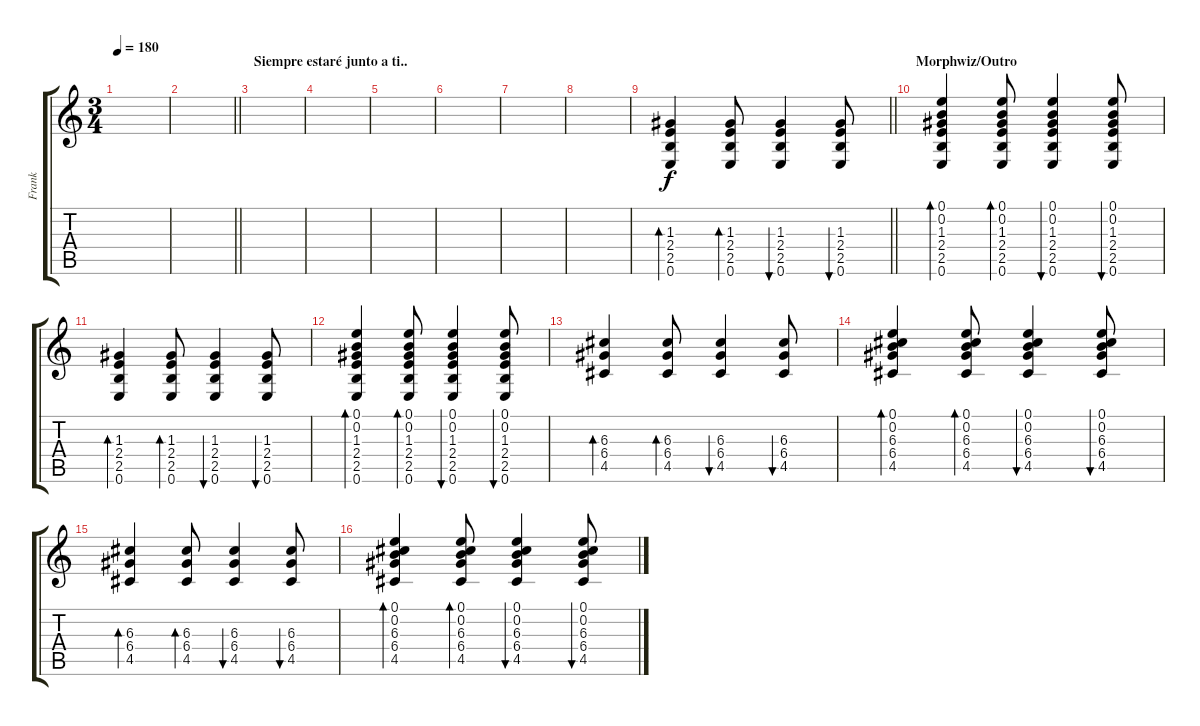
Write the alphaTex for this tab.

\track ("Frank" "Frank") {instrument acousticguitarsteel}
\staff {score tabs}
\tuning (E4 B3 G3 D3 A2 E2) {hide}
\ts (3 4)
\tempo 180
\clef g2
\ks c
|
\barLineRight lightlight
|
\section ("" "Siempre estaré junto a ti..")
|
|
|
|
|
|
\barLineRight lightlight
(1.3 2.4 2.5 0.6).4{bd 120} (1.3 2.4 2.5 0.6).8{bd 30} (1.3 2.4 2.5 0.6).4{bu 30} (1.3 2.4 2.5 0.6).8{bu 120} |
\section ("" "Morphwiz/Outro")
(0.1 0.2 1.3 2.4 2.5 0.6).4{bd 120} (0.1 0.2 1.3 2.4 2.5 0.6).8{bd 30} (0.1 0.2 1.3 2.4 2.5 0.6).4{bu 30} (0.1 0.2 1.3 2.4 2.5 0.6).8{bu 120} |
(1.3 2.4 2.5 0.6).4{bd 120} (1.3 2.4 2.5 0.6).8{bd 30} (1.3 2.4 2.5 0.6).4{bu 30} (1.3 2.4 2.5 0.6).8{bu 120} |
(0.1 0.2 1.3 2.4 2.5 0.6).4{bd 120} (0.1 0.2 1.3 2.4 2.5 0.6).8{bd 30} (0.1 0.2 1.3 2.4 2.5 0.6).4{bu 30} (0.1 0.2 1.3 2.4 2.5 0.6).8{bu 120} |
(6.3 6.4 4.5).4{bd 120} (6.3 6.4 4.5).8{bd 30} (6.3 6.4 4.5).4{bu 30} (6.3 6.4 4.5).8{bu 120} |
(0.1 0.2 6.3 6.4 4.5).4{bd 120} (0.1 0.2 6.3 6.4 4.5).8{bd 30} (0.1 0.2 6.3 6.4 4.5).4{bu 30} (0.1 0.2 6.3 6.4 4.5).8{bu 120} |
(6.3 6.4 4.5).4{bd 120} (6.3 6.4 4.5).8{bd 30} (6.3 6.4 4.5).4{bu 30} (6.3 6.4 4.5).8{bu 120} |
(0.1 0.2 6.3 6.4 4.5).4{bd 120} (0.1 0.2 6.3 6.4 4.5).8{bd 30} (0.1 0.2 6.3 6.4 4.5).4{bu 30} (0.1 0.2 6.3 6.4 4.5).8{bu 120}
